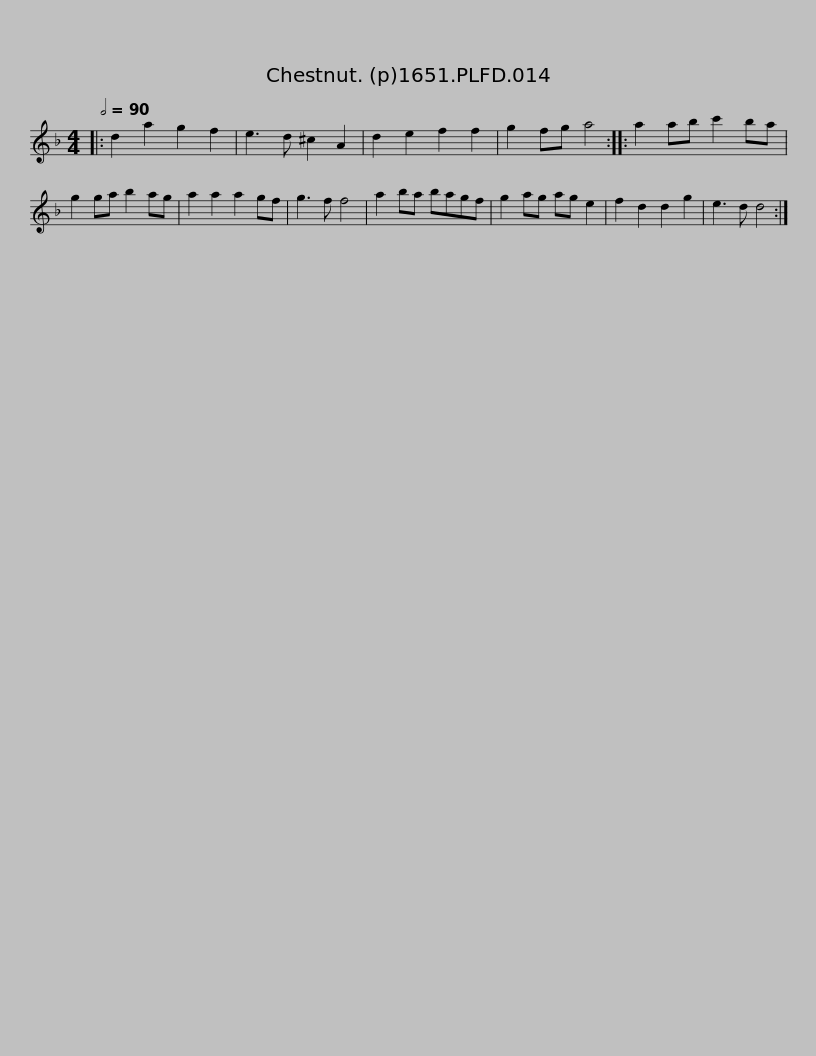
X:1
L:1/8
Q:1/2=90
M:4/4
I:linebreak $
K:Dmin
V:1 treble
V:1
|: d2 a2 g2 f2 | e3 d ^c2 A2 | d2 e2 f2 f2 | g2 fg a4 :: a2 ab c'2 ba | %5
 g2 ga b2 ag | a2 a2 a2 gf |$ g3 f f4 | a2 ba bagf | g2 ag ag e2 | %10
 f2 d2 d2 g2 | e3 d d4 :| %12
